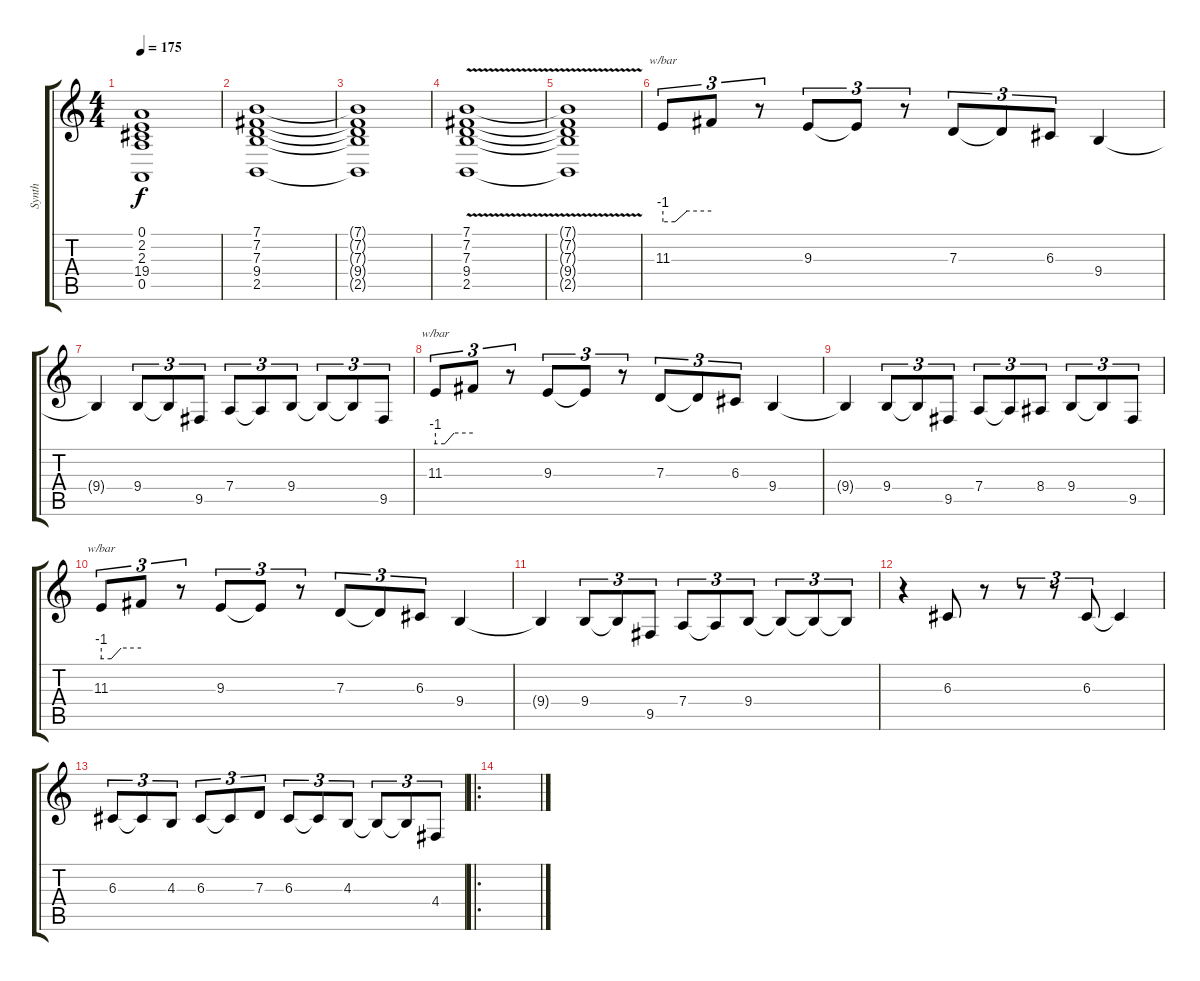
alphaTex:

\track ("Synth" "Synth") {instrument lead2sawtooth}
\staff {score tabs}
\tuning (E4 B3 G3 D3 A2 E2) {hide}
\ts (4 4)
\tempo 175
\clef g2
\ks c
(0.1{t} 2.2{t} 2.3{t} 19.4{t} 0.5{t}).1{dy f} |
(7.1 7.2 7.3 9.4 2.5).1 |
(7.1{t} 7.2{t} 7.3{t} 9.4{t} 2.5{t}).1 |
(7.1{v} 7.2{v} 7.3{v} 9.4{v} 2.5{v}).1 |
(7.1{t} 7.2{t} 7.3{t} 9.4{t} 2.5{t}).1 |
11.3.8{tu (3 2) tbe (custom default 0 -4 15 -4 30 0 60 0) balance 12 instrument lead8bassandlead} 11.3{t}.8{tu (3 2)} r.8{tu (3 2)} 9.3.8{tu (3 2)} 9.3{t}.8{tu (3 2)} r.8{tu (3 2)} 7.3.8{tu (3 2)} 7.3{t}.8{tu (3 2)} 6.3.8{tu (3 2)} 9.4.4 |
9.4{t}.4 9.4.8{tu (3 2)} 9.4{t}.8{tu (3 2)} 9.5.8{tu (3 2)} 7.4.8{tu (3 2)} 7.4{t}.8{tu (3 2)} 9.4.8{tu (3 2)} 9.4{t}.8{tu (3 2)} 9.4{t}.8{tu (3 2)} 9.5.8{tu (3 2)} |
11.3.8{tu (3 2) tbe (custom default 0 -4 15 -4 30 0 60 0)} 11.3{t}.8{tu (3 2)} r.8{tu (3 2)} 9.3.8{tu (3 2)} 9.3{t}.8{tu (3 2)} r.8{tu (3 2)} 7.3.8{tu (3 2)} 7.3{t}.8{tu (3 2)} 6.3.8{tu (3 2)} 9.4.4 |
9.4{t}.4 9.4.8{tu (3 2)} 9.4{t}.8{tu (3 2)} 9.5.8{tu (3 2)} 7.4.8{tu (3 2)} 7.4{t}.8{tu (3 2)} 8.4.8{tu (3 2)} 9.4.8{tu (3 2)} 9.4{t}.8{tu (3 2)} 9.5.8{tu (3 2)} |
11.3.8{tu (3 2) tbe (custom default 0 -4 15 -4 30 0 60 0)} 11.3{t}.8{tu (3 2)} r.8{tu (3 2)} 9.3.8{tu (3 2)} 9.3{t}.8{tu (3 2)} r.8{tu (3 2)} 7.3.8{tu (3 2)} 7.3{t}.8{tu (3 2)} 6.3.8{tu (3 2)} 9.4.4 |
9.4{t}.4 9.4.8{tu (3 2)} 9.4{t}.8{tu (3 2)} 9.5.8{tu (3 2)} 7.4.8{tu (3 2)} 7.4{t}.8{tu (3 2)} 9.4.8{tu (3 2)} 9.4{t}.8{tu (3 2)} 9.4{t}.8{tu (3 2)} 9.4{t}.8{tu (3 2)} |
r.4 6.3.8 r.8 r.8{tu (3 2)} r.8{tu (3 2)} 6.3.8{tu (3 2)} 6.3{t}.4 |
6.3.8{tu (3 2)} 6.3{t}.8{tu (3 2)} 4.3.8{tu (3 2)} 6.3.8{tu (3 2)} 6.3{t}.8{tu (3 2)} 7.3.8{tu (3 2)} 6.3.8{tu (3 2)} 6.3{t}.8{tu (3 2)} 4.3.8{tu (3 2)} 4.3{t}.8{tu (3 2)} 4.3{t}.8{tu (3 2)} 4.4.8{tu (3 2)} |
\ro
